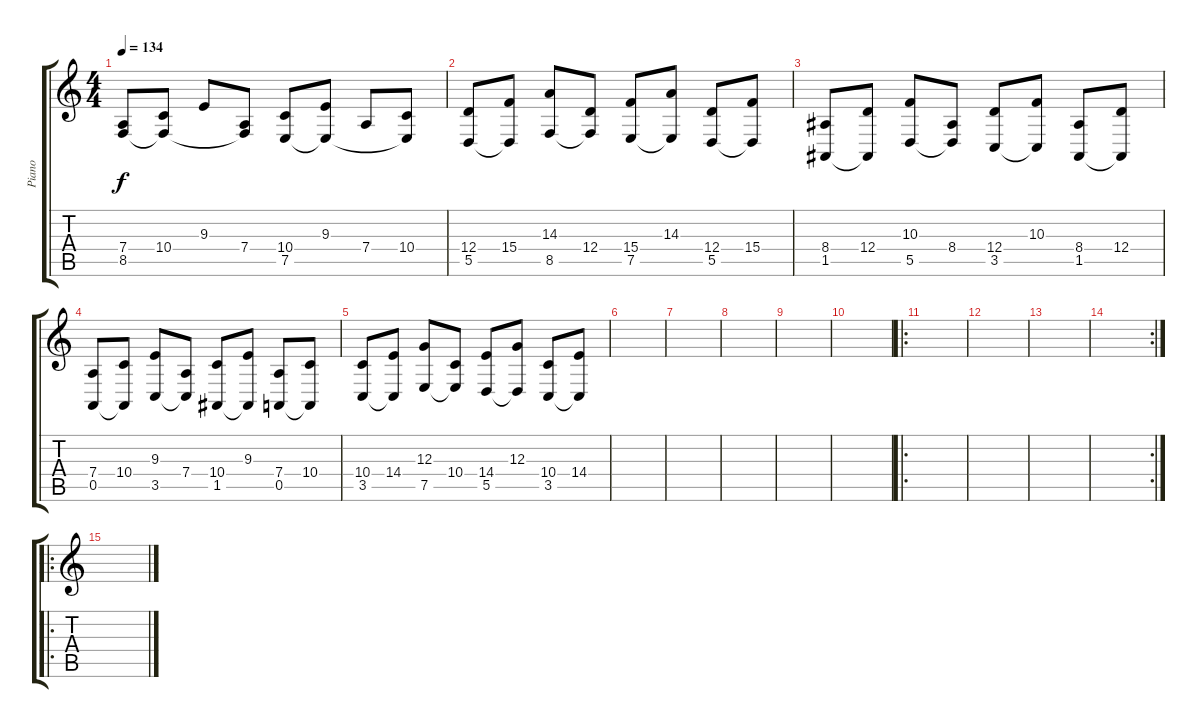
\track ("Piano" "Piano") {instrument acousticgrandpiano}
\staff {score tabs}
\tuning (E4 B3 G3 D3 A2 E2) {hide}
\ts (4 4)
\tempo 134
\clef g2
\ks c
(7.4 8.5).8{dy f} (10.4 8.5{t}).8 9.3.8 (7.4 8.5{t}).8 (10.4 7.5).8 (9.3 7.5{t}).8 7.4.8 (10.4 7.5{t}).8 |
(12.4 5.5).8 (15.4 5.5{t}).8 (14.3 8.5).8 (12.4 8.5{t}).8 (15.4 7.5).8 (14.3 7.5{t}).8 (12.4 5.5).8 (15.4 5.5{t}).8 |
(8.4 1.5).8 (12.4 1.5{t}).8 (10.3 5.5).8 (8.4 5.5{t}).8 (12.4 3.5).8 (10.3 3.5{t}).8 (8.4 1.5).8 (12.4 1.5{t}).8 |
(7.4 0.5).8 (10.4 0.5{t}).8 (9.3 3.5).8 (7.4 3.5{t}).8 (10.4 1.5).8 (9.3 1.5{t}).8 (7.4 0.5).8 (10.4 0.5{t}).8 |
(10.4 3.5).8 (14.4 3.5{t}).8 (12.3 7.5).8 (10.4 7.5{t}).8 (14.4 5.5).8 (12.3 5.5{t}).8 (10.4 3.5).8 (14.4 3.5{t}).8 |
|
|
|
|
|
\ro
|
|
|
\rc 2
|
\ro
